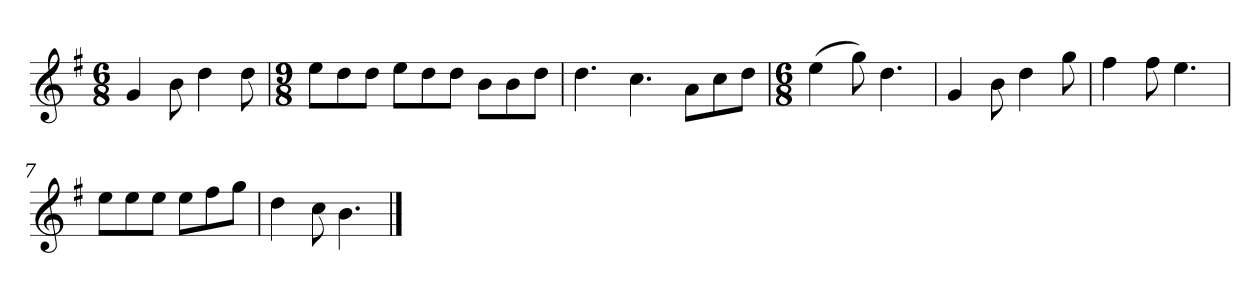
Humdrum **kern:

**kern
*part1
*staff1
*k[f#]
*M6/8
*MM120
=1
4g
8b
4dd
8dd
=2
*M9/8
8eeL
8dd
8ddJ
8eeL
8dd
8ddJ
8bL
8b
8ddJ
=3
4.dd
4.cc
8aL
8cc
8ddJ
=4
*M6/8
(4ee
8gg)
4.dd
=5
4g
8b
4dd
8gg
=6
4ff#
8ff#
4.ee
=7
8eeL
8ee
8eeJ
8eeL
8ff#
8ggJ
=8
4dd
8cc
4.b
==
*-
